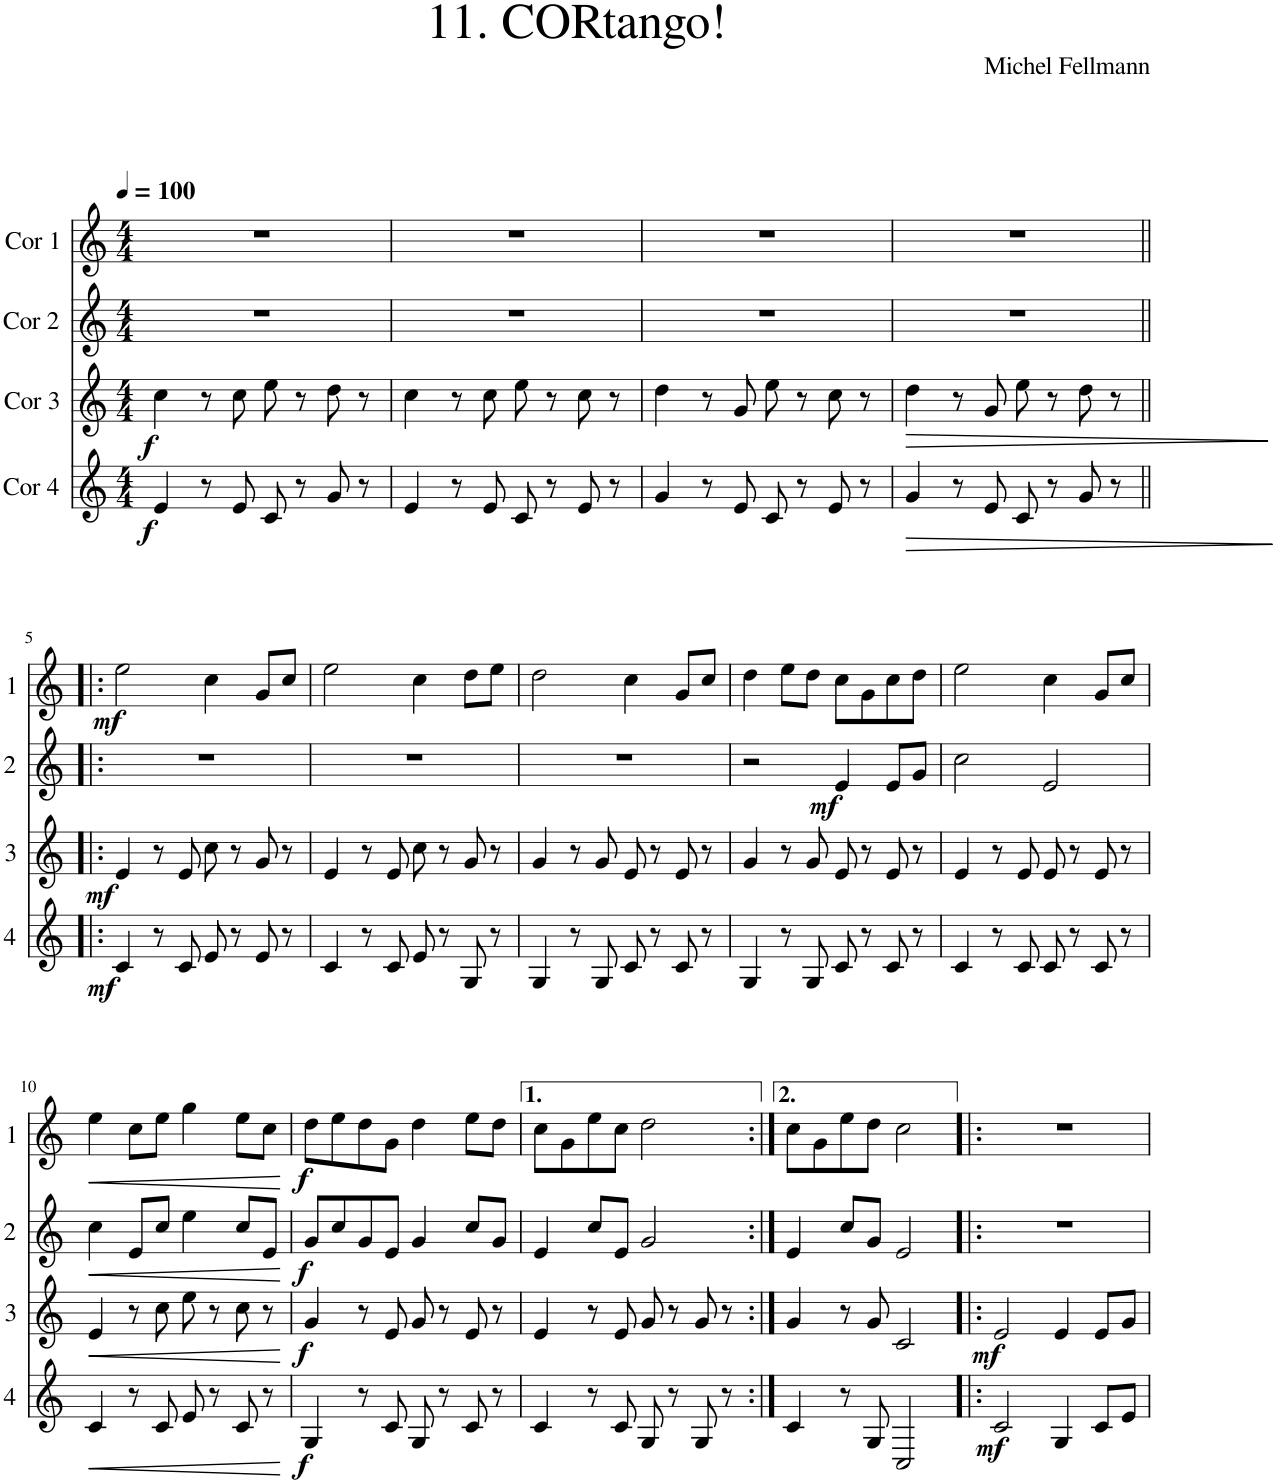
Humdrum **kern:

**kern	**dynam	**kern	**dynam	**kern	**dynam	**kern	**dynam
*part4	*part4	*part3	*part3	*part2	*part2	*part1	*part1
*staff4	*staff4	*staff3	*staff3	*staff2	*staff2	*staff1	*staff1
*I"Cor 4	*	*I"Cor 3	*	*I"Cor 2	*	*I"Cor 1	*
*clefG2	*	*clefG2	*	*clefG2	*	*clefG2	*
*Trd4c7	*	*Trd4c7	*	*Trd4c7	*	*Trd4c7	*
*k[]	*	*k[]	*	*k[]	*	*k[]	*
*M4/4	*	*M4/4	*	*M4/4	*	*M4/4	*
*MM100	*	*MM100	*	*MM100	*	*MM100	*
=1	=1	=1	=1	=1	=1	=1	=1
!	!LO:DY:b	!	!LO:DY:b	!	!	!	!
4e/	f	4cc\	f	1r	.	1r	.
8r	.	8r	.	.	.	.	.
8e/	.	8cc\	.	.	.	.	.
8c/	.	8ee\	.	.	.	.	.
8r	.	8r	.	.	.	.	.
8g/	.	8dd\	.	.	.	.	.
8r	.	8r	.	.	.	.	.
=2	=2	=2	=2	=2	=2	=2	=2
4e/	.	4cc\	.	1r	.	1r	.
8r	.	8r	.	.	.	.	.
8e/	.	8cc\	.	.	.	.	.
8c/	.	8ee\	.	.	.	.	.
8r	.	8r	.	.	.	.	.
8e/	.	8cc\	.	.	.	.	.
8r	.	8r	.	.	.	.	.
=3	=3	=3	=3	=3	=3	=3	=3
4g/	.	4dd\	.	1r	.	1r	.
8r	.	8r	.	.	.	.	.
8e/	.	8g/	.	.	.	.	.
8c/	.	8ee\	.	.	.	.	.
8r	.	8r	.	.	.	.	.
8e/	.	8cc\	.	.	.	.	.
8r	.	8r	.	.	.	.	.
=4	=4	=4	=4	=4	=4	=4	=4
!	!LO:HP:b	!	!LO:HP:b	!	!	!	!
4g/	>	4dd\	>	1r	.	1r	.
8r	.	8r	.	.	.	.	.
8e/	.	8g/	.	.	.	.	.
8c/	.	8ee\	.	.	.	.	.
8r	.	8r	.	.	.	.	.
8g/	.	8dd\	.	.	.	.	.
8r	.	8r	.	.	.	.	.
.	]	.	]	.	.	.	.
!!LO:LB:g=z
=5!|:	=5!|:	=5!|:	=5!|:	=5!|:	=5!|:	=5!|:	=5!|:
!	!LO:DY:b	!	!LO:DY:b	!	!	!	!LO:DY:b
4c/	mf	4e/	mf	1r	.	2ee\	mf
8r	.	8r	.	.	.	.	.
8c/	.	8e/	.	.	.	.	.
8e/	.	8cc\	.	.	.	4cc\	.
8r	.	8r	.	.	.	.	.
8e/	.	8g/	.	.	.	8g/L	.
8r	.	8r	.	.	.	8cc/J	.
=6	=6	=6	=6	=6	=6	=6	=6
4c/	.	4e/	.	1r	.	2ee\	.
8r	.	8r	.	.	.	.	.
8c/	.	8e/	.	.	.	.	.
8e/	.	8cc\	.	.	.	4cc\	.
8r	.	8r	.	.	.	.	.
8G/	.	8g/	.	.	.	8dd\L	.
8r	.	8r	.	.	.	8ee\J	.
=7	=7	=7	=7	=7	=7	=7	=7
4G/	.	4g/	.	1r	.	2dd\	.
8r	.	8r	.	.	.	.	.
8G/	.	8g/	.	.	.	.	.
8c/	.	8e/	.	.	.	4cc\	.
8r	.	8r	.	.	.	.	.
8c/	.	8e/	.	.	.	8g/L	.
8r	.	8r	.	.	.	8cc/J	.
=8	=8	=8	=8	=8	=8	=8	=8
4G/	.	4g/	.	2r	.	4dd\	.
8r	.	8r	.	.	.	8ee\L	.
8G/	.	8g/	.	.	.	8dd\J	.
!	!	!	!	!	!LO:DY:b	!	!
8c/	.	8e/	.	4e/	mf	8cc\L	.
8r	.	8r	.	.	.	8g\	.
8c/	.	8e/	.	8e/L	.	8cc\	.
8r	.	8r	.	8g/J	.	8dd\J	.
=9	=9	=9	=9	=9	=9	=9	=9
4c/	.	4e/	.	2cc\	.	2ee\	.
8r	.	8r	.	.	.	.	.
8c/	.	8e/	.	.	.	.	.
8c/	.	8e/	.	2e/	.	4cc\	.
8r	.	8r	.	.	.	.	.
8c/	.	8e/	.	.	.	8g/L	.
8r	.	8r	.	.	.	8cc/J	.
!!LO:LB:g=z
=10	=10	=10	=10	=10	=10	=10	=10
!	!LO:HP:b	!	!LO:HP:b	!	!LO:HP:b	!	!LO:HP:b
4c/	<	4e/	<	4cc\	<	4ee\	<
8r	.	8r	.	8e/L	.	8cc\L	.
8c/	.	8cc\	.	8cc/J	.	8ee\J	.
8e/	.	8ee\	.	4ee\	.	4gg\	.
8r	.	8r	.	.	.	.	.
8c/	.	8cc\	.	8cc/L	.	8ee\L	.
8r	.	8r	.	8e/J	.	8cc\J	.
.	[	.	[	.	[	.	[
=11	=11	=11	=11	=11	=11	=11	=11
!	!LO:DY:b	!	!LO:DY:b	!	!LO:DY:b	!	!LO:DY:b
4G/	f	4g/	f	8g/L	f	8dd\L	f
.	.	.	.	8cc/	.	8ee\	.
8r	.	8r	.	8g/	.	8dd\	.
8c/	.	8e/	.	8e/J	.	8g\J	.
8G/	.	8g/	.	4g/	.	4dd\	.
8r	.	8r	.	.	.	.	.
8c/	.	8e/	.	8cc/L	.	8ee\L	.
8r	.	8r	.	8g/J	.	8dd\J	.
=12	=12	=12	=12	=12	=12	=12	=12
4c/	.	4e/	.	4e/	.	8cc\L	.
.	.	.	.	.	.	8g\	.
8r	.	8r	.	8cc/L	.	8ee\	.
8c/	.	8e/	.	8e/J	.	8cc\J	.
8G/	.	8g/	.	2g/	.	2dd\	.
8r	.	8r	.	.	.	.	.
8G/	.	8g/	.	.	.	.	.
8r	.	8r	.	.	.	.	.
=13:|!	=13:|!	=13:|!	=13:|!	=13:|!	=13:|!	=13:|!	=13:|!
4c/	.	4g/	.	4e/	.	8cc\L	.
.	.	.	.	.	.	8g\	.
8r	.	8r	.	8cc/L	.	8ee\	.
8G/	.	8g/	.	8g/J	.	8dd\J	.
2C/	.	2c/	.	2e/	.	2cc\	.
=14!|:	=14!|:	=14!|:	=14!|:	=14!|:	=14!|:	=14!|:	=14!|:
!	!LO:DY:b	!	!LO:DY:b	!	!	!	!
2c/	mf	2e/	mf	1r	.	1r	.
4G/	.	4e/	.	.	.	.	.
8c/L	.	8e/L	.	.	.	.	.
8e/J	.	8g/J	.	.	.	.	.
=	=	=	=	=	=	=	=
*-	*-	*-	*-	*-	*-	*-	*-
